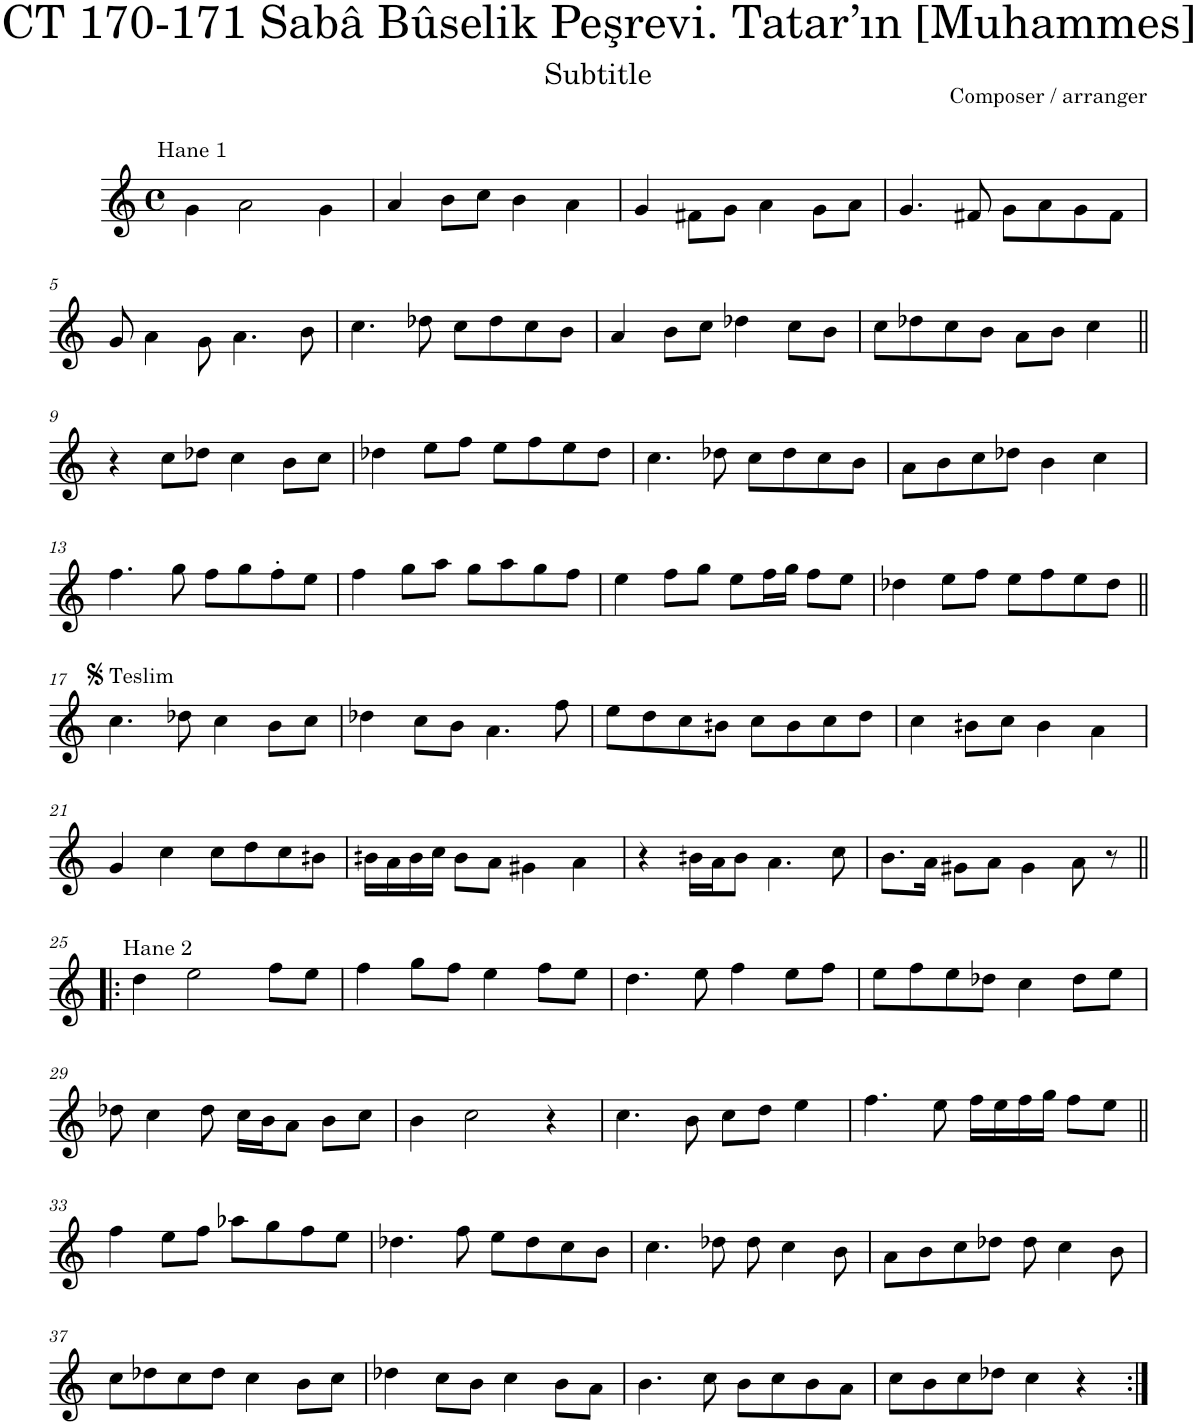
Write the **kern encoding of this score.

**kern
*part1
*staff1
*I"Voice
*I'Vo.
*clefG2
*k[]
*M4/4
*met(c)
=1
!LO:TX:a:t=Hane 1
4g\
2a\
4g\
=2
4a/
8b\L
8cc\J
4b\
4a\
=3
4g/
8f#X\L
8g\J
4a\
8g\L
8a\J
=4
4.g/
8f#X/
8g\L
8a\
8g\
8f#\J
!!LO:LB:g=z
=5
8g/
4a\
8g\
4.a\
8b\
=6
4.cc\
8dd-X\
8cc\L
8dd-\
8cc\
8b\J
=7
4a/
8b\L
8cc\J
4dd-X\
8cc\L
8b\J
=8
8cc\L
8dd-X\
8cc\
8b\J
8a\L
8b\J
4cc\
!!LO:LB:g=z
=9||
4r
8cc\L
8dd-X\J
4cc\
8b\L
8cc\J
=10
4dd-X\
8ee\L
8ff\J
8ee\L
8ff\
8ee\
8dd-\J
=11
4.cc\
8dd-X\
8cc\L
8dd-\
8cc\
8b\J
=12
8a\L
8b\
8cc\
8dd-X\J
4b\
4cc\
!!LO:LB:g=z
=13
4.ff\
8gg\
8ff\L
8gg\
8ff'\
8ee\J
=14
4ff\
8gg\L
8aa\J
8gg\L
8aa\
8gg\
8ff\J
=15
4ee\
8ff\L
8gg\J
8ee\L
16ff\L
16gg\JJ
8ff\L
8ee\J
=16
4dd-X\
8ee\L
8ff\J
8ee\L
8ff\
8ee\
8dd-\J
!!LO:LB:g=z
=17||
!LO:TX:a:t=Teslim
4.cc\
8dd-X\
4cc\
8b\L
8cc\J
=18
4dd-X\
8cc\L
8b\J
4.a\
8ff\
=19
8ee\L
8dd\
8cc\
8bn\J
8cc\L
8b\
8cc\
8dd\J
=20
4cc\
8bn\L
8cc\J
4b\
4a\
!!LO:LB:g=z
=21
4g/
4cc\
8cc\L
8dd\
8cc\
8bn\J
=22
16bn\LL
16a\
16b\
16cc\JJ
8b\L
8a\J
4g#X\
4a\
=23
4r
16bn\LL
16a\J
8b\J
4.a\
8cc\
=24
8.b\L
16a\Jk
8g#X\L
8a\J
4g#\
8a\
8r
!!LO:LB:g=z
=25!|:
!LO:TX:a:t=Hane 2
4dd\
2ee\
8ff\L
8ee\J
=26
4ff\
8gg\L
8ff\J
4ee\
8ff\L
8ee\J
=27
4.dd\
8ee\
4ff\
8ee\L
8ff\J
=28
8ee\L
8ff\
8ee\
8dd-X\J
4cc\
8dd-\L
8ee\J
!!LO:LB:g=z
=29
8dd-X\
4cc\
8dd-\
16cc\LL
16b\J
8a\J
8b\L
8cc\J
=30
4b\
2cc\
4r
=31
4.cc\
8b\
8cc\L
8dd\J
4ee\
=32
4.ff\
8ee\
16ff\LL
16ee\
16ff\
16gg\JJ
8ff\L
8ee\J
!!LO:LB:g=z
=33||
4ff\
8ee\L
8ff\J
8aa-X\L
8gg\
8ff\
8ee\J
=34
4.dd-X\
8ff\
8ee\L
8dd-\
8cc\
8b\J
=35
4.cc\
8dd-X\
8dd-\
4cc\
8b\
=36
8a\L
8b\
8cc\
8dd-X\J
8dd-\
4cc\
8b\
!!LO:LB:g=z
=37
8cc\L
8dd-X\
8cc\
8dd-\J
4cc\
8b\L
8cc\J
=38
4dd-X\
8cc\L
8b\J
4cc\
8b\L
8a\J
=39
4.b\
8cc\
8b\L
8cc\
8b\
8a\J
=40
8cc\L
8b\
8cc\
8dd-X\J
4cc\
4r
=:|!
*-
